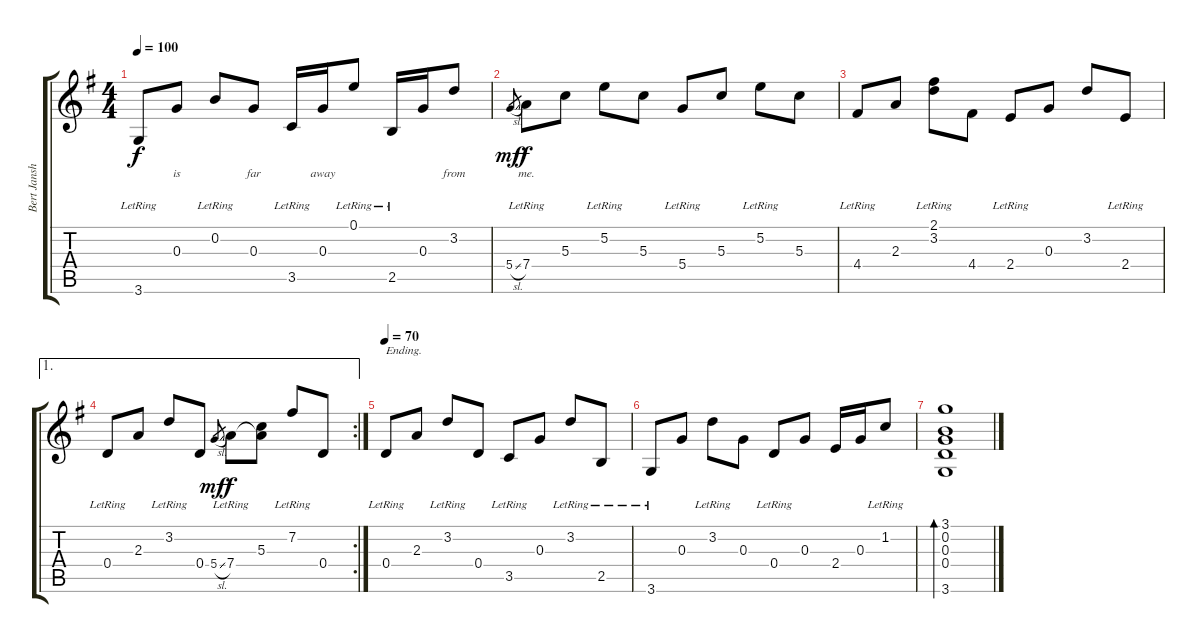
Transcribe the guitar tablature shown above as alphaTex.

\track ("Bert Jansh" "Bert Jansh") {instrument acousticguitarsteel}
\staff {score tabs}
\tuning (E4 B3 G3 D3 A2 E2) {hide}
\ts (4 4)
\tempo 100
\clef g2
\ks g
3.6{lr}.8{lyrics (0 "") lyrics (1 "") lyrics (2 "") lyrics (3 "") lyrics (4 "") dy f} 0.3.8{lyrics (0 "is") lyrics (1 "") lyrics (2 "") lyrics (3 "") lyrics (4 "")} 0.2{lr}.8{lyrics (0 "") lyrics (1 "") lyrics (2 "") lyrics (3 "") lyrics (4 "")} 0.3.8{lyrics (0 "far") lyrics (1 "") lyrics (2 "") lyrics (3 "") lyrics (4 "")} 3.5{lr}.16{lyrics (0 "") lyrics (1 "") lyrics (2 "") lyrics (3 "") lyrics (4 "")} 0.3.16{lyrics (0 "away") lyrics (1 "") lyrics (2 "") lyrics (3 "") lyrics (4 "")} 0.1{lr}.8{lyrics (0 "") lyrics (1 "") lyrics (2 "") lyrics (3 "") lyrics (4 "")} 2.5{lr}.16{lyrics (0 "") lyrics (1 "") lyrics (2 "") lyrics (3 "") lyrics (4 "")} 0.3.16{lyrics (0 "") lyrics (1 "") lyrics (2 "") lyrics (3 "") lyrics (4 "")} 3.2.8{lyrics (0 "from") lyrics (1 "") lyrics (2 "") lyrics (3 "") lyrics (4 "")} |
5.4{sl}.8{lyrics (0 "") lyrics (1 "") lyrics (2 "") lyrics (3 "") lyrics (4 "") gr dy mf} 7.4{lr}.8{lyrics (0 "me.") lyrics (1 "") lyrics (2 "") lyrics (3 "") lyrics (4 "") dy f} 5.3.8 5.2{lr}.8 5.3.8 5.4{lr}.8 5.3.8 5.2{lr}.8 5.3.8 |
4.4{lr}.8 2.3.8 (2.1{lr} 3.2{lr}).8 4.4.8 2.4{lr}.8 0.3.8 3.2.8 2.4{lr}.8 |
\ae 1
\rc 2
0.4{lr}.8 2.3.8 3.2{lr}.8 0.4.8 5.4{sl}.8{gr dy mf} 7.4{lr}.8{dy f} (5.3 7.4{t}).8 7.2{lr}.8 0.4.8 |
\tempo 70
0.4{lr}.8{txt "Ending."} 2.3.8 3.2{lr}.8 0.4.8 3.5{lr}.8 0.3.8 3.2{lr}.8 2.5{lr}.8 |
3.6{lr}.8 0.3.8 3.2{lr}.8 0.3.8 0.4{lr}.8 0.3.8 2.4.16 0.3.16 1.2{lr}.8 |
(3.1 0.2 0.3 0.4 3.6).1{bd 480}
